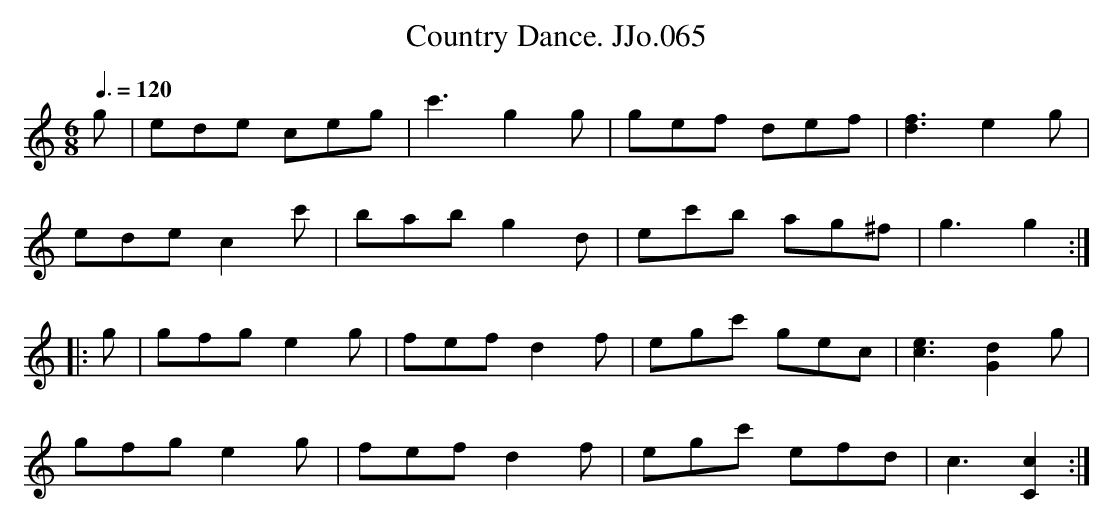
X:1
T:Country Dance. JJo.065
L:1/8
M:6/8
Q:3/8=120
K:C
g|ede ceg|c'3g2g|gef def|[f3d3]e2g|!
edec2c'|babg2d|ec'b ag^f|g3g2:|!
|:g|gfg e2g|fef d2f|egc' gec|[e3c3][d2G2]g|!
gfg e2g|fefd2f|egc' efd|c3[c2C2]:|
